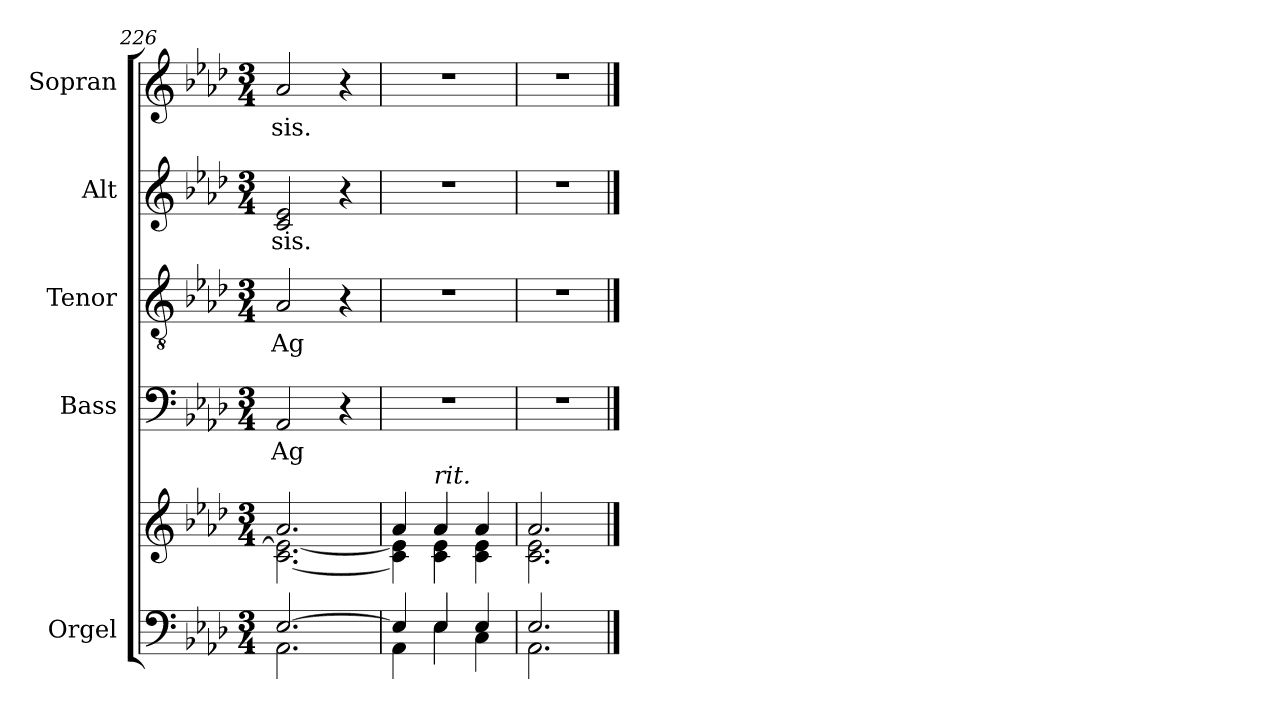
**kern	**kern	**kern	**text	**kern	**text	**kern	**text	**kern	**text
*part5	*part5	*part4	*part4	*part3	*part3	*part2	*part2	*part1	*part1
*staff6	*staff5	*staff4	*staff4	*staff3	*staff3	*staff2	*staff2	*staff1	*staff1
*I"Orgel	*	*I"Bass	*	*I"Tenor	*	*I"Alt	*	*I"Sopran	*
*I'Org.	*	*I'B.	*	*I'T.	*	*I'A.	*	*I'S.	*
*clefF4	*clefG2	*clefF4	*	*clefGv2	*	*clefG2	*	*clefG2	*
*k[b-e-a-d-]	*k[b-e-a-d-]	*k[b-e-a-d-]	*	*k[b-e-a-d-]	*	*k[b-e-a-d-]	*	*k[b-e-a-d-]	*
*A-:	*A-:	*A-:	*	*A-:	*	*A-:	*	*A-:	*
*M3/4	*M3/4	*M3/4	*	*M3/4	*	*M3/4	*	*M3/4	*
=226	=226	=226	=226	=226	=226	=226	=226	=226	=226
*^	*^	*	*	*	*	*	*	*	*
!	!	!	!	!	!LO:LY:b	!	!LO:LY:b	!	!LO:LY:b	!	!LO:LY:b
[>2.E-/	2.AA-\	2.a-/	[<2.c\ 2.e-\_	2AA-/	Ag-	2A-/	Ag-	2c/ 2e-/	-sis.	2a-/	-sis.
.	.	.	.	4r	.	4r	.	4r	.	4r	.
=227	=227	=227	=227	=227	=227	=227	=227	=227	=227	=227	=227
4E-/]	4AA-\	4a-/	4c\] 4e-\]	2.r	.	2.r	.	2.r	.	2.r	.
!	!	!LO:TX:a:i:t=rit.	!	!	!	!	!	!	!	!	!
4E-/	4E-\	4a-/	4c\ 4e-\	.	.	.	.	.	.	.	.
4E-/	4C\	4a-/	4c\ 4e-\	.	.	.	.	.	.	.	.
=228	=228	=228	=228	=228	=228	=228	=228	=228	=228	=228	=228
2.E-/	2.AA-\	2.a-/	2.c\ 2.e-\	2.r	.	2.r	.	2.r	.	2.r	.
*v	*v	*	*	*	*	*	*	*	*	*	*
*	*v	*v	*	*	*	*	*	*	*	*
==	==	==	==	==	==	==	==	==	==
*-	*-	*-	*-	*-	*-	*-	*-	*-	*-
